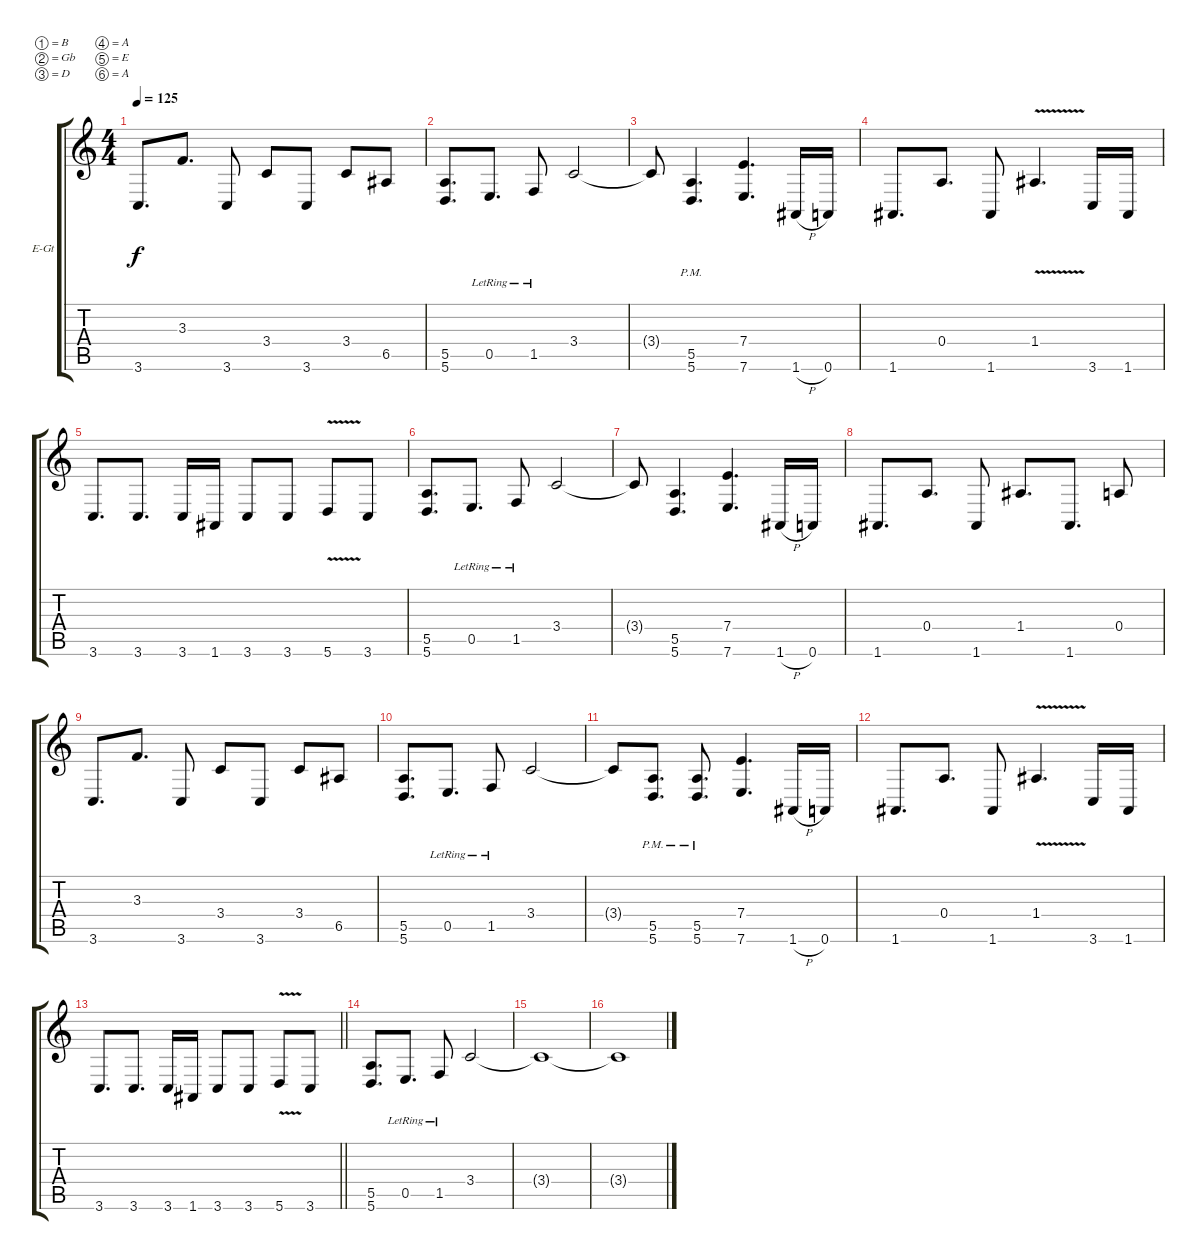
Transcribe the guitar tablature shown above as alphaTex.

\bracketExtendMode groupsimilarinstruments
\firstSystemTrackNameOrientation horizontal
\otherSystemsTrackNameOrientation horizontal
\track ("R" "E-Gt") {instrument distortionguitar}
\staff {score tabs}
\tuning (B3 Gb3 D3 A2 E2 A1)
\ts (4 4)
\tempo 125
\clef g2
\ks c
3.6.8{d dy f} 3.3.8{d} 3.6.8 3.4.8 3.6.8 3.4.8 6.5.8 |
(5.5 5.6).8{d} 0.5{lr}.8{d} 1.5{lr}.8 3.4.2 |
3.4{t}.8 (5.5{pm} 5.6{pm}).4{d} (7.4 7.6).4{d} 1.6{h}.16 0.6.16 |
1.6.8{d} 0.4.8{d} 1.6.8 1.4{v}.4{d} 3.6.16 1.6.16 |
3.6.8{d} 3.6.8{d} 3.6.16 1.6.16 3.6.8 3.6.8 5.6{v}.8 3.6.8 |
(5.5 5.6).8{d} 0.5{lr}.8{d} 1.5{lr}.8 3.4.2 |
3.4{t}.8 (5.5 5.6).4{d} (7.4 7.6).4{d} 1.6{h}.16 0.6.16 |
1.6.8{d} 0.4.8{d} 1.6.8 1.4.8{d} 1.6.8{d} 0.4.8 |
3.6.8{d} 3.3.8{d} 3.6.8 3.4.8 3.6.8 3.4.8 6.5.8 |
(5.5 5.6).8{d} 0.5{lr}.8{d} 1.5{lr}.8 3.4.2 |
3.4{t}.8 (5.5{pm} 5.6{pm}).8{d} (5.5{pm} 5.6{pm}).8{d} (7.4 7.6).4{d} 1.6{h}.16 0.6.16 |
1.6.8{d} 0.4.8{d} 1.6.8 1.4{v}.4{d} 3.6.16 1.6.16 |
\barLineRight lightlight
3.6.8{d} 3.6.8{d} 3.6.16 1.6.16 3.6.8 3.6.8 5.6{v}.8 3.6.8 |
(5.5 5.6).8{d} 0.5{lr}.8{d} 1.5{lr}.8 3.4.2 |
3.4{t}.1 |
3.4{t}.1
